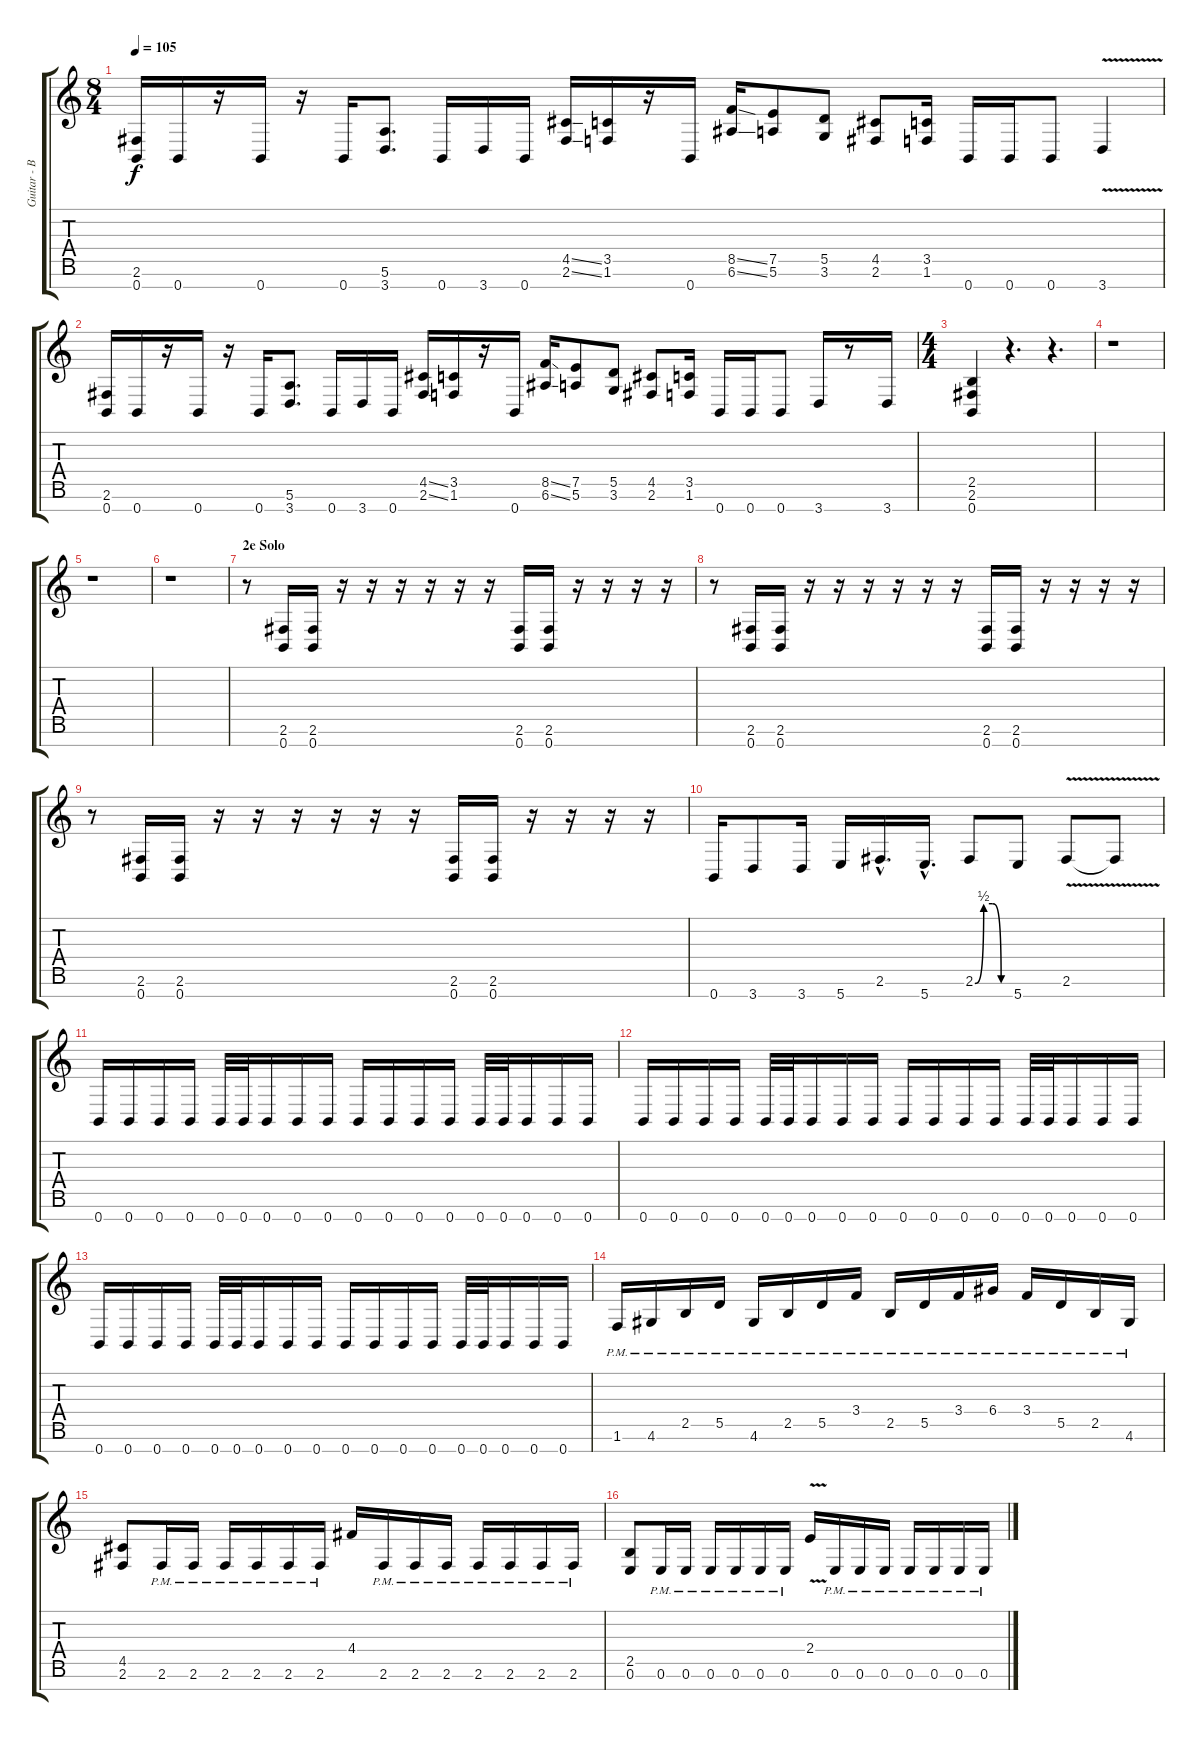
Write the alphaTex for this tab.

\track ("Guitar - Base" "Guitar - B") {instrument distortionguitar}
\staff {score tabs}
\tuning (E4 B3 G3 D3 A2 E2 B1) {hide}
\ts (8 4)
\tempo 105
\clef g2
\ks c
(2.6 0.7).16{dy f} 0.7.16 r.16 0.7.16 r.16 0.7.16 (5.6 3.7).8{d} 0.7.16 3.7.16 0.7.16 (4.5{ss} 2.6{ss}).16 (3.5 1.6).16 r.16 0.7.16 (8.5{ss} 6.6{ss}).16 (7.5 5.6).8 (5.5 3.6).8 (4.5 2.6).8 (3.5 1.6).16 0.7.16 0.7.16 0.7.8 3.7{v}.4 |
(2.6 0.7).16 0.7.16 r.16 0.7.16 r.16 0.7.16 (5.6 3.7).8{d} 0.7.16 3.7.16 0.7.16 (4.5{ss} 2.6{ss}).16 (3.5 1.6).16 r.16 0.7.16 (8.5{ss} 6.6{ss}).16 (7.5 5.6).8 (5.5 3.6).8 (4.5 2.6).8 (3.5 1.6).16 0.7.16 0.7.16 0.7.8 3.7.16 r.8 3.7.16 |
\ts (4 4)
(2.5 2.6 0.7).4 r.4{d} r.4{d} |
r.1 |
r.1 |
r.1 |
\section ("" "2e Solo")
r.8{volume 11} (2.6 0.7).16 (2.6 0.7).16 r.16 r.16 r.16 r.16 r.16 r.16 (2.6 0.7).16 (2.6 0.7).16 r.16 r.16 r.16 r.16 |
r.8 (2.6 0.7).16 (2.6 0.7).16 r.16 r.16 r.16 r.16 r.16 r.16 (2.6 0.7).16 (2.6 0.7).16 r.16 r.16 r.16 r.16 |
r.8 (2.6 0.7).16 (2.6 0.7).16 r.16 r.16 r.16 r.16 r.16 r.16 (2.6 0.7).16 (2.6 0.7).16 r.16 r.16 r.16 r.16 |
0.7.16 3.7.8 3.7.16 5.7.16 2.6{hac}.16{d} 5.7{hac}.16{d} 2.6{be (custom 0 0 15 2 30 2 45 0 60 0)}.8 5.7.8 2.6{v}.8 2.6{t}.8 |
0.7.16 0.7.16 0.7.16 0.7.16 0.7.32 0.7.32 0.7.16 0.7.16 0.7.16 0.7.16 0.7.16 0.7.16 0.7.16 0.7.32 0.7.32 0.7.16 0.7.16 0.7.16 |
0.7.16 0.7.16 0.7.16 0.7.16 0.7.32 0.7.32 0.7.16 0.7.16 0.7.16 0.7.16 0.7.16 0.7.16 0.7.16 0.7.32 0.7.32 0.7.16 0.7.16 0.7.16 |
0.7.16 0.7.16 0.7.16 0.7.16 0.7.32 0.7.32 0.7.16 0.7.16 0.7.16 0.7.16 0.7.16 0.7.16 0.7.16 0.7.32 0.7.32 0.7.16 0.7.16 0.7.16 |
1.6{pm}.16 4.6{pm}.16 2.5{pm}.16 5.5{pm}.16 4.6{pm}.16 2.5{pm}.16 5.5{pm}.16 3.4{pm}.16 2.5{pm}.16 5.5{pm}.16 3.4{pm}.16 6.4{pm}.16 3.4{pm}.16 5.5{pm}.16 2.5{pm}.16 4.6{pm}.16 |
(4.5 2.6).8 2.6{pm}.16 2.6{pm}.16 2.6{pm}.16 2.6{pm}.16 2.6{pm}.16 2.6{pm}.16 4.4.16 2.6{pm}.16 2.6{pm}.16 2.6{pm}.16 2.6{pm}.16 2.6{pm}.16 2.6{pm}.16 2.6{pm}.16 |
(2.5 0.6).8 0.6{pm}.16 0.6{pm}.16 0.6{pm}.16 0.6{pm}.16 0.6{pm}.16 0.6{pm}.16 2.4{v}.16 0.6{pm}.16 0.6{pm}.16 0.6{pm}.16 0.6{pm}.16 0.6{pm}.16 0.6{pm}.16 0.6{pm}.16
